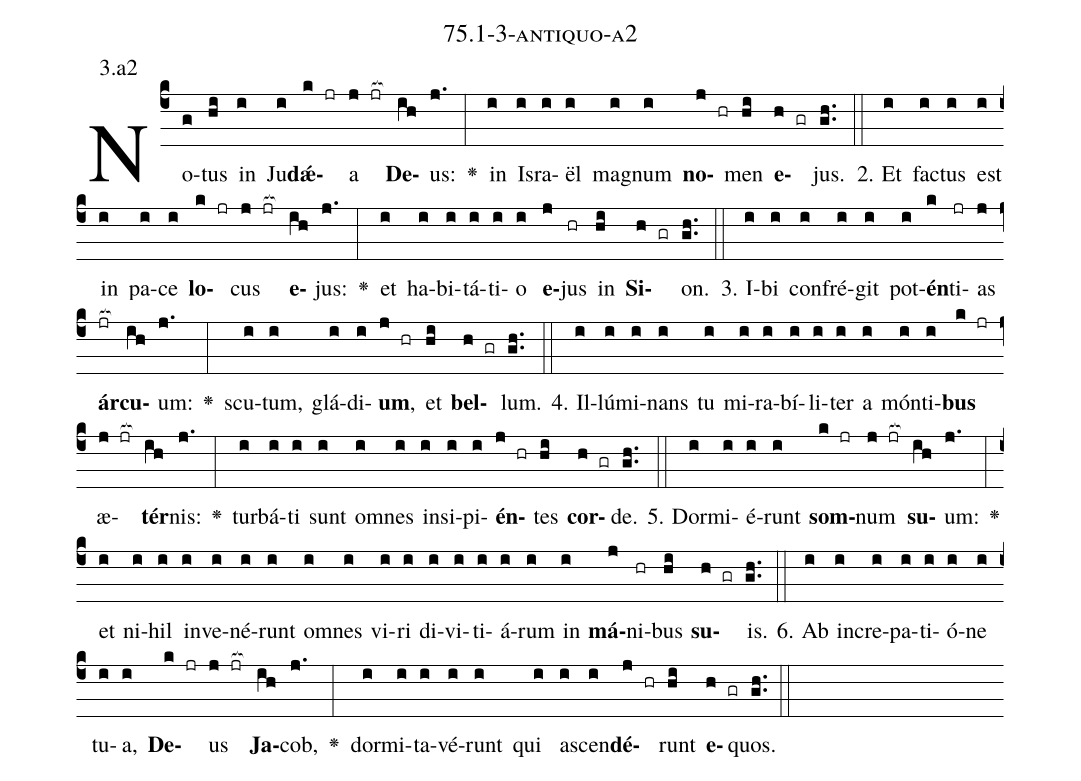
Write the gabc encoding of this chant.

name: 75.1-3-antiquo-a2;
annotation: 3.a2;
%%
(c4)No(g)tus(hi) in(i) Ju(i)<b>dǽ</b>(k jr)a(j jr[ocb:1{]) <b>De</b>(ih[ocb:0}])us:(j.) <v>\greheightstar</v>(:) in(i) Is(i)ra(i)ël(i) ma(i)gnum(i) <b>no</b>(j hr)men(hi) <b>e</b>(h gr)jus.(gh..) (::)
2. Et(i) fac(i)tus(i) est(i) in(i) pa(i)ce(i) <b>lo</b>(k jr)cus(j jr[ocb:1{]) <b>e</b>(ih[ocb:0}])jus:(j.) <v>\greheightstar</v>(:) et(i) ha(i)bi(i)tá(i)ti(i)o(i) <b>e</b>(j)jus(hr) in(hi) <b>Si</b>(h gr)on.(gh..) (::)
3. I(i)bi(i) con(i)fré(i)git(i) pot(i)<b>én</b>(k)ti(jr)as(j) <b>ár</b>(jr[ocb:1{])<b>cu</b>(ih[ocb:0}])um:(j.) <v>\greheightstar</v>(:) scu(i)tum,(i) glá(i)di(i)<b>um</b>,(j hr) et(hi) <b>bel</b>(h gr)lum.(gh..) (::)
4. Il(i)lú(i)mi(i)nans(i) tu(i) mi(i)ra(i)bí(i)li(i)ter(i) a(i) món(i)ti(i)<b>bus</b>(k jr) æ(j jr[ocb:1{])<b>tér</b>(ih[ocb:0}])nis:(j.) <v>\greheightstar</v>(:) tur(i)bá(i)ti(i) sunt(i) om(i)nes(i) in(i)si(i)pi(i)<b>én</b>(j hr)tes(hi) <b>cor</b>(h gr)de.(gh..) (::)
5. Dor(i)mi(i)é(i)runt(i) <b>som</b>(k jr)num(j jr[ocb:1{]) <b>su</b>(ih[ocb:0}])um:(j.) <v>\greheightstar</v>(:) et(i) ni(i)hil(i) in(i)ve(i)né(i)runt(i) om(i)nes(i) vi(i)ri(i) di(i)vi(i)ti(i)á(i)rum(i) in(i) <b>má</b>(j)ni(hr)bus(hi) <b>su</b>(h gr)is.(gh..) (::)
6. Ab(i) in(i)cre(i)pa(i)ti(i)ó(i)ne(i) tu(i)a,(i) <b>De</b>(k jr)us(j jr[ocb:1{]) <b>Ja</b>(ih[ocb:0}])cob,(j.) <v>\greheightstar</v>(:) dor(i)mi(i)ta(i)vé(i)runt(i) qui(i) a(i)scen(i)<b>dé</b>(j hr)runt(hi) <b>e</b>(h gr)quos.(gh..) (::)
